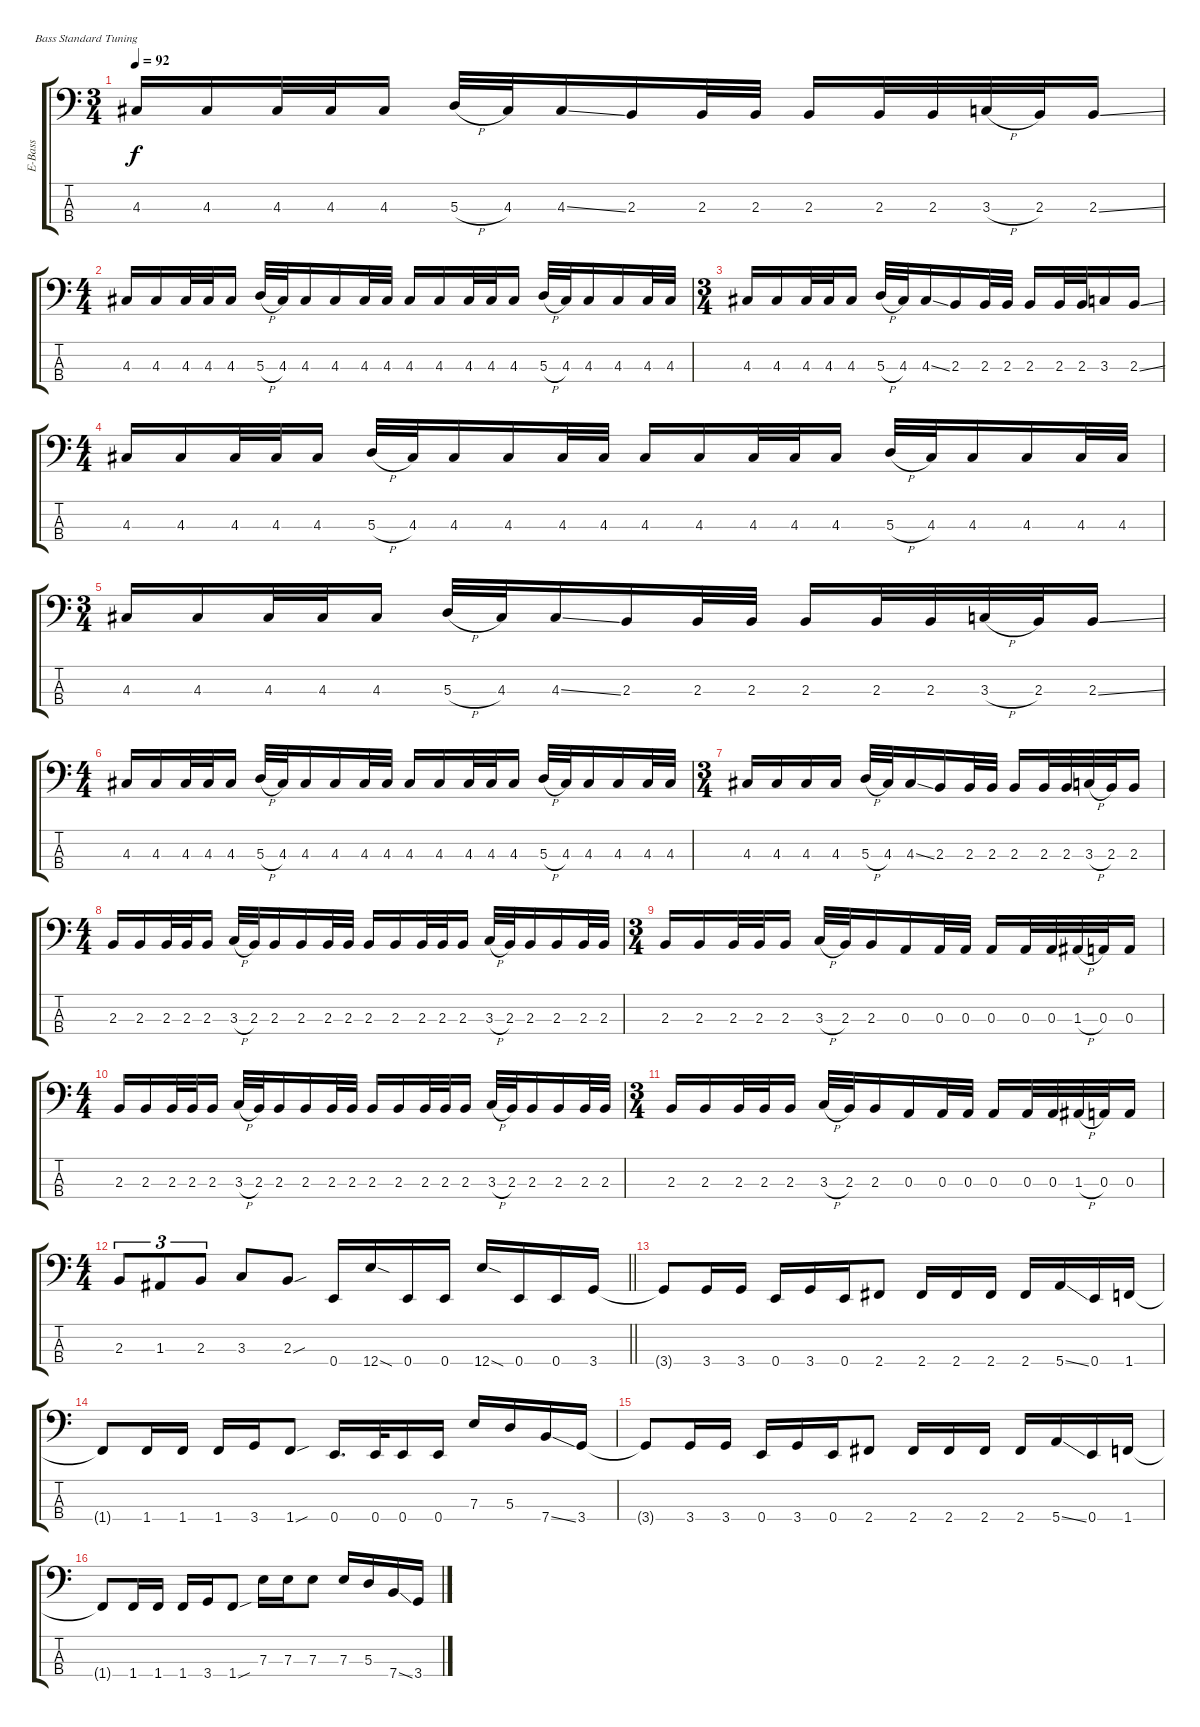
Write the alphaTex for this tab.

\track ("Bass" "E-Bass") {instrument electricbassfinger}
\staff {score tabs}
\tuning (G2 D2 A1 E1)
\ts (3 4)
\beaming (8 2 2 2)
\tempo 92
\clef f4
\ks c
4.3.16{dy f} 4.3.16 4.3.32 4.3.32 4.3.16 5.3{h}.32 4.3.32 4.3{ss}.16 2.3.16 2.3.32 2.3.32 2.3.16 2.3.32 2.3.32 3.3{h}.32 2.3.32 2.3{ss}.16 |
\ts (4 4)
\beaming (8 2 2 2 2)
4.3.16 4.3.16 4.3.32 4.3.32 4.3.16 5.3{h}.32 4.3.32 4.3.16 4.3.16 4.3.32 4.3.32 4.3.16 4.3.16 4.3.32 4.3.32 4.3.16 5.3{h}.32 4.3.32 4.3.16 4.3.16 4.3.32 4.3.32 |
\ts (3 4)
\beaming (8 2 2 2)
4.3.16 4.3.16 4.3.32 4.3.32 4.3.16 5.3{h}.32 4.3.32 4.3{ss}.16 2.3.16 2.3.32 2.3.32 2.3.16 2.3.32 2.3.32 3.3.16 2.3{ss}.16 |
\ts (4 4)
\beaming (8 2 2 2 2)
4.3.16 4.3.16 4.3.32 4.3.32 4.3.16 5.3{h}.32 4.3.32 4.3.16 4.3.16 4.3.32 4.3.32 4.3.16 4.3.16 4.3.32 4.3.32 4.3.16 5.3{h}.32 4.3.32 4.3.16 4.3.16 4.3.32 4.3.32 |
\ts (3 4)
\beaming (8 2 2 2)
4.3.16 4.3.16 4.3.32 4.3.32 4.3.16 5.3{h}.32 4.3.32 4.3{ss}.16 2.3.16 2.3.32 2.3.32 2.3.16 2.3.32 2.3.32 3.3{h}.32 2.3.32 2.3{ss}.16 |
\ts (4 4)
\beaming (8 2 2 2 2)
4.3.16 4.3.16 4.3.32 4.3.32 4.3.16 5.3{h}.32 4.3.32 4.3.16 4.3.16 4.3.32 4.3.32 4.3.16 4.3.16 4.3.32 4.3.32 4.3.16 5.3{h}.32 4.3.32 4.3.16 4.3.16 4.3.32 4.3.32 |
\ts (3 4)
\beaming (8 2 2 2)
4.3.16 4.3.16 4.3.16 4.3.16 5.3{h}.32 4.3.32 4.3{ss}.16 2.3.16 2.3.32 2.3.32 2.3.16 2.3.32 2.3.32 3.3{h}.32 2.3.32 2.3.16 |
\ts (4 4)
\beaming (8 2 2 2 2)
2.3.16 2.3.16 2.3.32 2.3.32 2.3.16 3.3{h}.32 2.3.32 2.3.16 2.3.16 2.3.32 2.3.32 2.3.16 2.3.16 2.3.32 2.3.32 2.3.16 3.3{h}.32 2.3.32 2.3.16 2.3.16 2.3.32 2.3.32 |
\ts (3 4)
\beaming (8 2 2 2 2)
2.3.16 2.3.16 2.3.32 2.3.32 2.3.16 3.3{h}.32 2.3.32 2.3.16 0.3.16 0.3.32 0.3.32 0.3.16 0.3.32 0.3.32 1.3{h}.32 0.3.32 0.3.16 |
\ts (4 4)
\beaming (8 2 2 2 2)
2.3.16 2.3.16 2.3.32 2.3.32 2.3.16 3.3{h}.32 2.3.32 2.3.16 2.3.16 2.3.32 2.3.32 2.3.16 2.3.16 2.3.32 2.3.32 2.3.16 3.3{h}.32 2.3.32 2.3.16 2.3.16 2.3.32 2.3.32 |
\ts (3 4)
\beaming (8 2 2 2 2)
2.3.16 2.3.16 2.3.32 2.3.32 2.3.16 3.3{h}.32 2.3.32 2.3.16 0.3.16 0.3.32 0.3.32 0.3.16 0.3.32 0.3.32 1.3{h}.32 0.3.32 0.3.16 |
\ts (4 4)
\beaming (8 2 2 2 2)
\barLineRight lightlight
2.3.8{tu (3 2)} 1.3.8{tu (3 2)} 2.3.8{tu (3 2)} 3.3.8 2.3{sou}.8 0.4.16 12.4{sod}.16 0.4.16 0.4.16 12.4{sod}.16 0.4.16 0.4.16 3.4.16 |
3.4{t}.8 3.4.16 3.4.16 0.4.16 3.4.16 0.4.16 2.4.8 2.4.16 2.4.16 2.4.16 2.4.16 5.4{ss}.16 0.4.16 1.4.16 |
1.4{t}.8 1.4.16 1.4.16 1.4.16 3.4.16 1.4{sou}.8 0.4.16{d} 0.4.32 0.4.16 0.4.16 7.3.16 5.3.16 7.4{ss}.16 3.4.16 |
3.4{t}.8 3.4.16 3.4.16 0.4.16 3.4.16 0.4.16 2.4.8 2.4.16 2.4.16 2.4.16 2.4.16 5.4{ss}.16 0.4.16 1.4.16 |
1.4{t}.8 1.4.16 1.4.16 1.4.16 3.4.16 1.4{sou}.8 7.3.16 7.3.16 7.3.8 7.3.16 5.3.16 7.4{ss}.16 3.4.16
